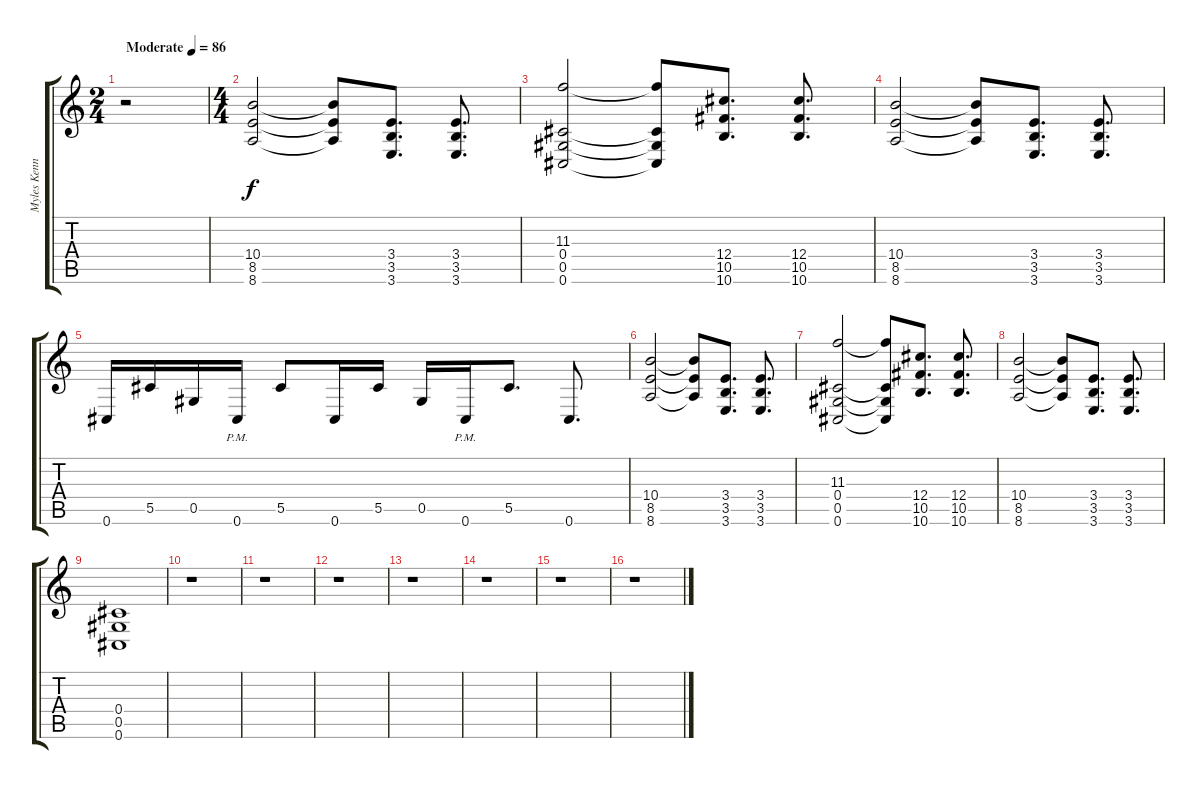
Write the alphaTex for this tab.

\track ("Myles Kennedy" "Myles Kenn") {instrument distortionguitar}
\staff {score tabs}
\tuning (Eb4 Bb3 Gb3 Db3 Ab2 Db2) {hide}
\ts (2 4)
\tempo (86 "Moderate")
\clef g2
\ks c
r.2{dy f instrument distortionguitar} |
\ts (4 4)
(10.4 8.5 8.6).2 (10.4{t} 8.5{t} 8.6{t}).8 (3.4 3.5 3.6).8{d} (3.4 3.5 3.6).8{d} |
(11.3 0.4 0.5 0.6).2 (11.3{t} 0.4{t} 0.5{t} 0.6{t}).8 (12.4 10.5 10.6).8{d} (12.4 10.5 10.6).8{d} |
(10.4 8.5 8.6).2 (10.4{t} 8.5{t} 8.6{t}).8 (3.4 3.5 3.6).8{d} (3.4 3.5 3.6).8{d} |
0.6.16 5.5.16 0.5.16 0.6{pm}.16 5.5.8 0.6.16 5.5.16 0.5.16 0.6{pm}.16 5.5.8{d} 0.6.8{d} |
(10.4 8.5 8.6).2 (10.4{t} 8.5{t} 8.6{t}).8 (3.4 3.5 3.6).8{d} (3.4 3.5 3.6).8{d} |
(11.3 0.4 0.5 0.6).2 (11.3{t} 0.4{t} 0.5{t} 0.6{t}).8 (12.4 10.5 10.6).8{d} (12.4 10.5 10.6).8{d} |
(10.4 8.5 8.6).2 (10.4{t} 8.5{t} 8.6{t}).8 (3.4 3.5 3.6).8{d} (3.4 3.5 3.6).8{d} |
(0.4 0.5 0.6).1 |
r.1 |
r.1 |
r.1 |
r.1 |
r.1 |
r.1 |
r.1
